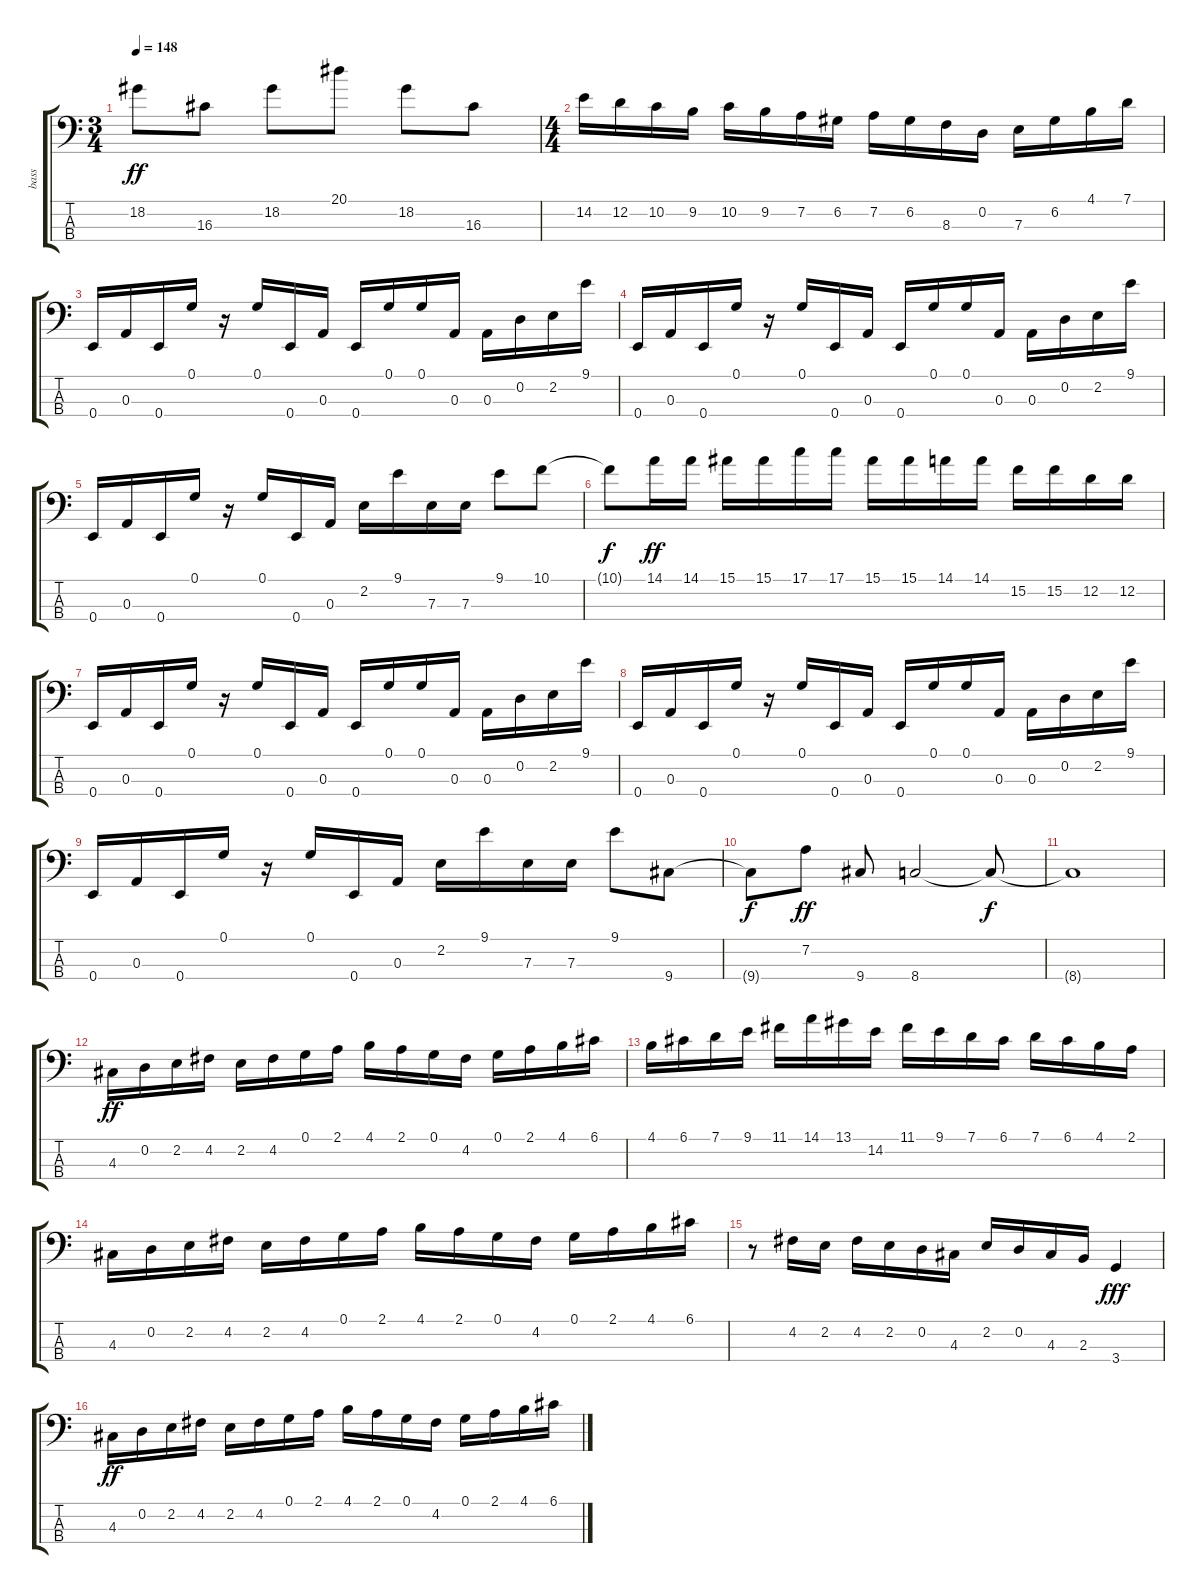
\track ("bass" "bass") {instrument electricbassfinger}
\staff {score tabs}
\tuning (G2 D2 A1 E1) {hide}
\ts (3 4)
\tempo 148
\clef f4
\ks c
18.2.8{dy ff} 16.3.8 18.2.8 20.1.8 18.2.8 16.3.8 |
\ts (4 4)
14.2.16 12.2.16 10.2.16 9.2.16 10.2.16 9.2.16 7.2.16 6.2.16 7.2.16 6.2.16 8.3.16 0.2.16 7.3.16 6.2.16 4.1.16 7.1.16 |
0.4.16{instrument slapbass1} 0.3.16 0.4.16 0.1.16 r.16 0.1.16 0.4.16 0.3.16 0.4.16 0.1.16 0.1.16 0.3.16 0.3.16 0.2.16 2.2.16 9.1.16 |
0.4.16 0.3.16 0.4.16 0.1.16 r.16 0.1.16 0.4.16 0.3.16 0.4.16 0.1.16 0.1.16 0.3.16 0.3.16 0.2.16 2.2.16 9.1.16 |
0.4.16 0.3.16 0.4.16 0.1.16 r.16 0.1.16 0.4.16 0.3.16 2.2.16 9.1.16 7.3.16 7.3.16 9.1.8{instrument slapbass2} 10.1.8 |
10.1{t}.8{dy f} 14.1.16{dy ff} 14.1.16 15.1.16 15.1.16 17.1.16 17.1.16 15.1.16 15.1.16 14.1.16 14.1.16 15.2.16 15.2.16 12.2.16 12.2.16 |
0.4.16{instrument slapbass1} 0.3.16 0.4.16 0.1.16 r.16 0.1.16 0.4.16 0.3.16 0.4.16 0.1.16 0.1.16 0.3.16 0.3.16 0.2.16 2.2.16 9.1.16 |
0.4.16 0.3.16 0.4.16 0.1.16 r.16 0.1.16 0.4.16 0.3.16 0.4.16 0.1.16 0.1.16 0.3.16 0.3.16 0.2.16 2.2.16 9.1.16 |
0.4.16 0.3.16 0.4.16 0.1.16 r.16 0.1.16 0.4.16 0.3.16 2.2.16 9.1.16 7.3.16 7.3.16 9.1.8{instrument slapbass2} 9.4.8 |
9.4{t}.8{dy f} 7.2.8{dy ff} 9.4.8 8.4.2 8.4{t}.8{dy f} |
8.4{t}.1 |
4.3.16{dy ff instrument electricbassfinger} 0.2.16 2.2.16 4.2.16 2.2.16 4.2.16 0.1.16 2.1.16 4.1.16 2.1.16 0.1.16 4.2.16 0.1.16 2.1.16 4.1.16 6.1.16 |
4.1.16 6.1.16 7.1.16 9.1.16 11.1.16 14.1.16 13.1.16 14.2.16 11.1.16 9.1.16 7.1.16 6.1.16 7.1.16 6.1.16 4.1.16 2.1.16 |
4.3.16 0.2.16 2.2.16 4.2.16 2.2.16 4.2.16 0.1.16 2.1.16 4.1.16 2.1.16 0.1.16 4.2.16 0.1.16 2.1.16 4.1.16 6.1.16 |
r.8 4.2.16 2.2.16 4.2.16 2.2.16 0.2.16 4.3.16 2.2.16 0.2.16 4.3.16 2.3.16 3.4.4{dy fff} |
4.3.16{dy ff} 0.2.16 2.2.16 4.2.16 2.2.16 4.2.16 0.1.16 2.1.16 4.1.16 2.1.16 0.1.16 4.2.16 0.1.16 2.1.16 4.1.16 6.1.16
